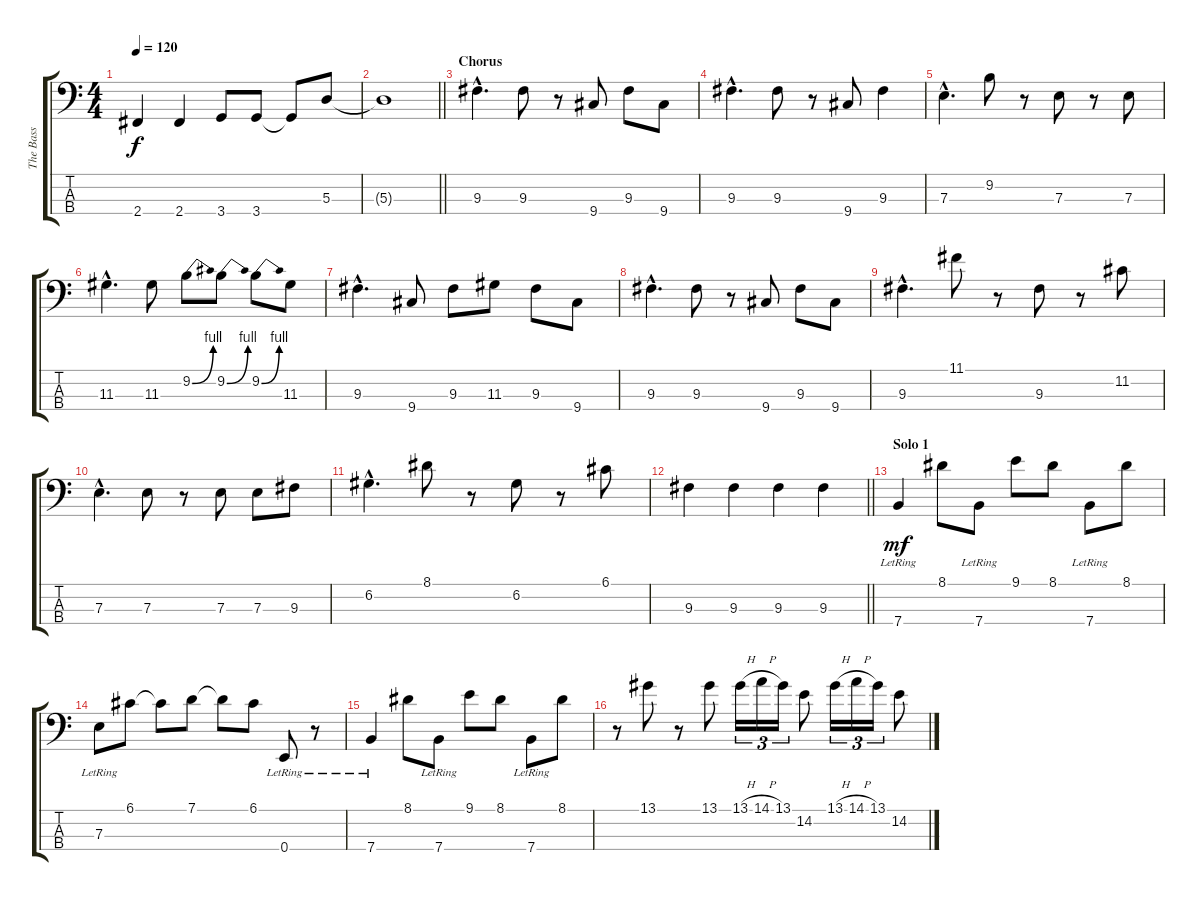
\track ("The Bass" "The Bass") {instrument electricbassfinger}
\staff {score tabs}
\tuning (G2 D2 A1 E1) {hide}
\ts (4 4)
\tempo 120
\clef f4
\ks c
2.4.4{dy f} 2.4.4 3.4.8 3.4.8 3.4{t}.8 5.3.8 |
\barLineRight lightlight
5.3{t}.1 |
\section ("" "Chorus")
9.3{hac}.4{d} 9.3.8 r.8 9.4.8 9.3.8 9.4.8 |
9.3{hac}.4{d} 9.3.8 r.8 9.4.8 9.3.4 |
7.3{hac}.4{d} 9.2.8 r.8 7.3.8 r.8 7.3.8 |
11.3{hac}.4{d} 11.3.8 9.2{be (bend 0 0 60 4)}.8 9.2{be (bend 0 0 60 4)}.8 9.2{be (bend 0 0 60 4)}.8 11.3.8 |
9.3{hac}.4{d} 9.4.8 9.3.8 11.3.8 9.3.8 9.4.8 |
9.3{hac}.4{d} 9.3.8 r.8 9.4.8 9.3.8 9.4.8 |
9.3{hac}.4{d} 11.1.8 r.8 9.3.8 r.8 11.2.8 |
7.3{hac}.4{d} 7.3.8 r.8 7.3.8 7.3.8 9.3.8 |
6.2{hac}.4{d} 8.1.8 r.8 6.2.8 r.8 6.1.8 |
\barLineRight lightlight
9.3.4 9.3.4 9.3.4 9.3.4 |
\section ("" "Solo 1")
7.4{lr}.4{dy mf} 8.1.8 7.4{lr}.8 9.1.8 8.1.8 7.4{lr}.8 8.1.8 |
7.3{lr}.8 6.1.8 6.1{t}.8 7.1.8 7.1{t}.8 6.1.8 0.4{lr}.8 r.8 |
7.4{lr}.4 8.1.8 7.4{lr}.8 9.1.8 8.1.8 7.4{lr}.8 8.1.8 |
r.8 13.1.8 r.8 13.1.8 13.1{h}.16{tu (3 2)} 14.1{h}.16{tu (3 2)} 13.1.16{tu (3 2)} 14.2.8 13.1{h}.16{tu (3 2)} 14.1{h}.16{tu (3 2)} 13.1.16{tu (3 2)} 14.2.8
